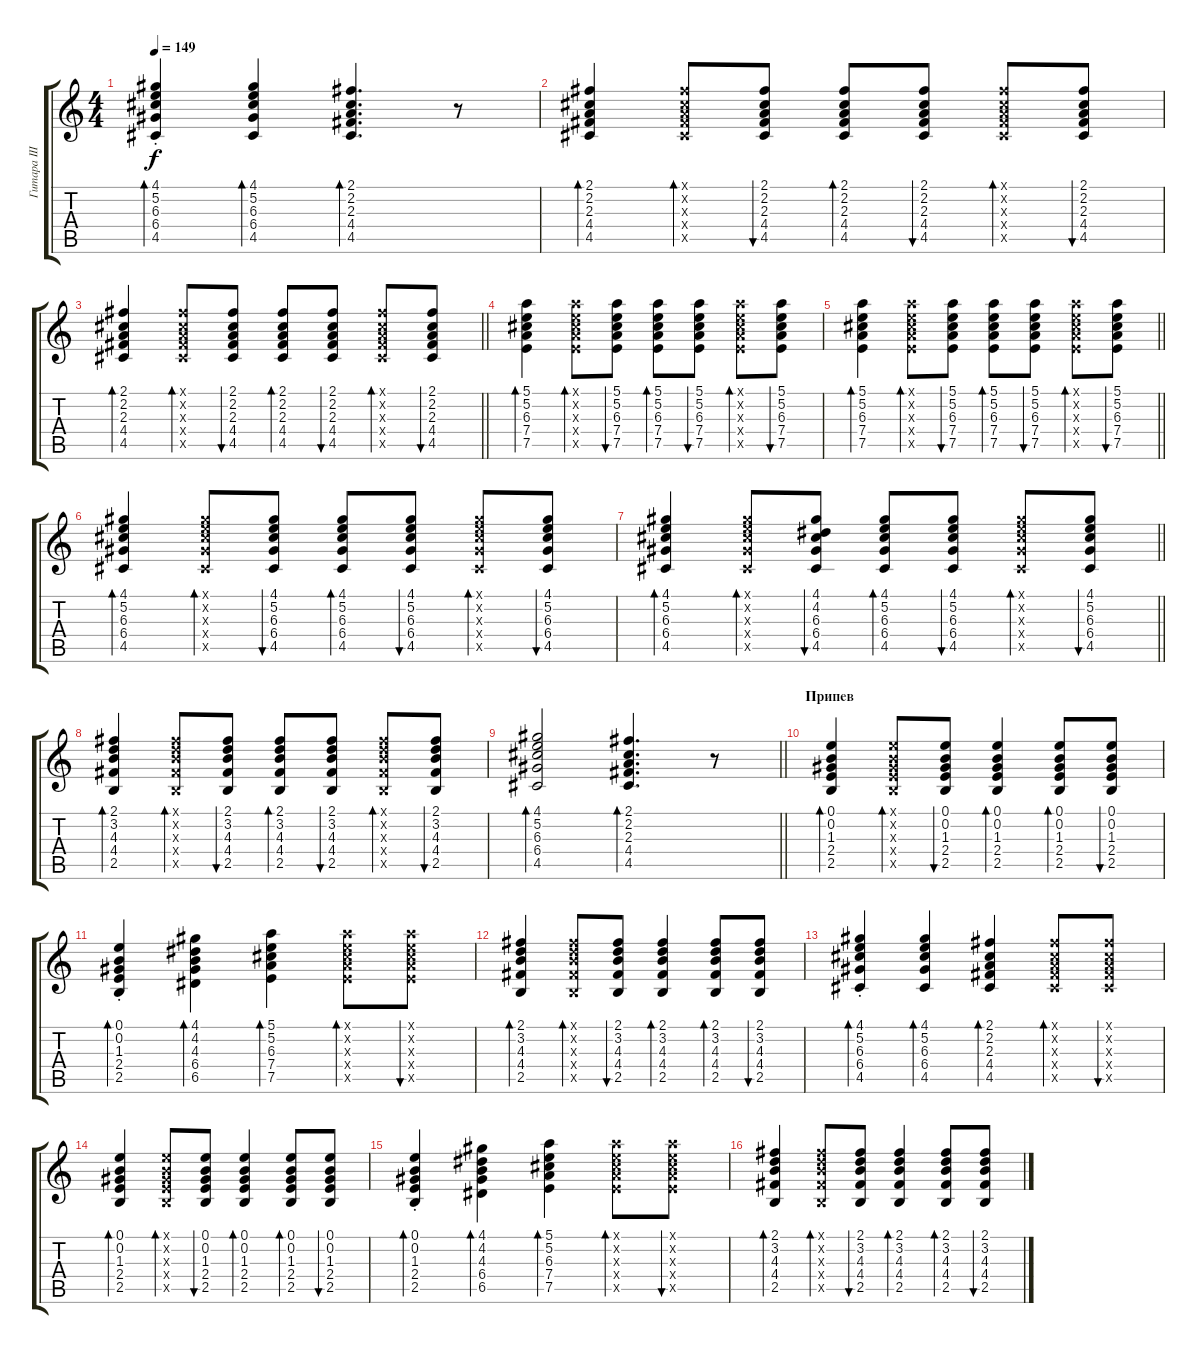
\track ("Гитара III" "Гитара III") {instrument electricguitarclean}
\staff {score tabs}
\tuning (E4 B3 G3 D3 A2 E2) {hide}
\ts (4 4)
\tempo 149
\clef g2
\ks c
(4.1{st} 5.2{st} 6.3{st} 6.4{st} 4.5{st}).4{bd 60 dy f} (4.1 5.2 6.3 6.4 4.5).4{bd 60} (2.1 2.2 2.3 4.4 4.5).4{d bd 60} r.8 |
(2.1 2.2 2.3 4.4 4.5).4{bd 60} (2.1{x} 2.2{x} 2.3{x} 4.4{x} 4.5{x}).8{bd 60} (2.1 2.2 2.3 4.4 4.5).8{bu 60} (2.1 2.2 2.3 4.4 4.5).8{bd 60} (2.1 2.2 2.3 4.4 4.5).8{bu 60} (2.1{x} 2.2{x} 2.3{x} 4.4{x} 4.5{x}).8{bd 60} (2.1 2.2 2.3 4.4 4.5).8{bu 60} |
\barLineRight lightlight
(2.1 2.2 2.3 4.4 4.5).4{bd 60} (2.1{x} 2.2{x} 2.3{x} 4.4{x} 4.5{x}).8{bd 60} (2.1 2.2 2.3 4.4 4.5).8{bu 60} (2.1 2.2 2.3 4.4 4.5).8{bd 60} (2.1 2.2 2.3 4.4 4.5).8{bu 60} (2.1{x} 2.2{x} 2.3{x} 4.4{x} 4.5{x}).8{bd 60} (2.1 2.2 2.3 4.4 4.5).8{bu 60} |
(5.1 5.2 6.3 7.4 7.5).4{bd 60} (5.1{x} 5.2{x} 6.3{x} 7.4{x} 7.5{x}).8{bd 60} (5.1 5.2 6.3 7.4 7.5).8{bu 60} (5.1 5.2 6.3 7.4 7.5).8{bd 60} (5.1 5.2 6.3 7.4 7.5).8{bu 60} (5.1{x} 5.2{x} 6.3{x} 7.4{x} 7.5{x}).8{bd 60} (5.1 5.2 6.3 7.4 7.5).8{bu 60} |
\barLineRight lightlight
(5.1 5.2 6.3 7.4 7.5).4{bd 60} (5.1{x} 5.2{x} 6.3{x} 7.4{x} 7.5{x}).8{bd 60} (5.1 5.2 6.3 7.4 7.5).8{bu 60} (5.1 5.2 6.3 7.4 7.5).8{bd 60} (5.1 5.2 6.3 7.4 7.5).8{bu 60} (5.1{x} 5.2{x} 6.3{x} 7.4{x} 7.5{x}).8{bd 60} (5.1 5.2 6.3 7.4 7.5).8{bu 60} |
(4.1 5.2 6.3 6.4 4.5).4{bd 60} (4.1{x} 5.2{x} 6.3{x} 6.4{x} 4.5{x}).8{bd 60} (4.1 5.2 6.3 6.4 4.5).8{bu 60} (4.1 5.2 6.3 6.4 4.5).8{bd 60} (4.1 5.2 6.3 6.4 4.5).8{bu 60} (4.1{x} 5.2{x} 6.3{x} 6.4{x} 4.5{x}).8{bd 60} (4.1 5.2 6.3 6.4 4.5).8{bu 60} |
\barLineRight lightlight
(4.1 5.2 6.3 6.4 4.5).4{bd 60} (4.1{x} 5.2{x} 6.3{x} 6.4{x} 4.5{x}).8{bd 60} (4.1 4.2 6.3 6.4 4.5).8{bu 60} (4.1 5.2 6.3 6.4 4.5).8{bd 60} (4.1 5.2 6.3 6.4 4.5).8{bu 60} (4.1{x} 5.2{x} 6.3{x} 6.4{x} 4.5{x}).8{bd 60} (4.1 5.2 6.3 6.4 4.5).8{bu 60} |
(2.1 3.2 4.3 4.4 2.5).4{bd 60} (2.1{x} 3.2{x} 4.3{x} 4.4{x} 2.5{x}).8{bd 60} (2.1 3.2 4.3 4.4 2.5).8{bu 60} (2.1 3.2 4.3 4.4 2.5).8{bd 60} (2.1 3.2 4.3 4.4 2.5).8{bu 60} (2.1{x} 3.2{x} 4.3{x} 4.4{x} 2.5{x}).8{bd 60} (2.1 3.2 4.3 4.4 2.5).8{bu 60} |
\barLineRight lightlight
(4.1 5.2 6.3 6.4 4.5).2{bd 240} (2.1 2.2 2.3 4.4 4.5).4{d bd 240} r.8 |
\section ("" "Припев")
(0.1 0.2 1.3 2.4 2.5).4{bd 60} (0.1{x} 0.2{x} 1.3{x} 2.4{x} 2.5{x}).8{bd 60} (0.1 0.2 1.3 2.4 2.5).8{bu 60} (0.1 0.2 1.3 2.4 2.5).4{bd 60} (0.1 0.2 1.3 2.4 2.5).8{bd 60} (0.1 0.2 1.3 2.4 2.5).8{bu 60} |
(0.1{st} 0.2{st} 1.3{st} 2.4{st} 2.5{st}).4{bd 60} (4.1 4.2 4.3 6.4 6.5).4{bd 60} (5.1 5.2 6.3 7.4 7.5).4{bd 60} (5.1{x} 5.2{x} 6.3{x} 7.4{x} 7.5{x}).8{bd 60} (5.1{x} 5.2{x} 6.3{x} 7.4{x} 7.5{x}).8{bu 60} |
(2.1 3.2 4.3 4.4 2.5).4{bd 60} (2.1{x} 3.2{x} 4.3{x} 4.4{x} 2.5{x}).8{bd 60} (2.1 3.2 4.3 4.4 2.5).8{bu 60} (2.1 3.2 4.3 4.4 2.5).4{bd 120} (2.1 3.2 4.3 4.4 2.5).8{bd 120} (2.1 3.2 4.3 4.4 2.5).8{bu 60} |
(4.1{st} 5.2{st} 6.3{st} 6.4{st} 4.5{st}).4{bd 60} (4.1 5.2 6.3 6.4 4.5).4{bd 60} (2.1 2.2 2.3 4.4 4.5).4{bd 60} (2.1{x} 2.2{x} 2.3{x} 4.4{x} 4.5{x}).8{bd 60} (2.1{x} 2.2{x} 2.3{x} 4.4{x} 4.5{x}).8{bu 60} |
(0.1 0.2 1.3 2.4 2.5).4{bd 60} (0.1{x} 0.2{x} 1.3{x} 2.4{x} 2.5{x}).8{bd 60} (0.1 0.2 1.3 2.4 2.5).8{bu 60} (0.1 0.2 1.3 2.4 2.5).4{bd 60} (0.1 0.2 1.3 2.4 2.5).8{bd 60} (0.1 0.2 1.3 2.4 2.5).8{bu 60} |
(0.1{st} 0.2{st} 1.3{st} 2.4{st} 2.5{st}).4{bd 60} (4.1 4.2 4.3 6.4 6.5).4{bd 60} (5.1 5.2 6.3 7.4 7.5).4{bd 60} (5.1{x} 5.2{x} 6.3{x} 7.4{x} 7.5{x}).8{bd 60} (5.1{x} 5.2{x} 6.3{x} 7.4{x} 7.5{x}).8{bu 60} |
(2.1 3.2 4.3 4.4 2.5).4{bd 60} (2.1{x} 3.2{x} 4.3{x} 4.4{x} 2.5{x}).8{bd 60} (2.1 3.2 4.3 4.4 2.5).8{bu 60} (2.1 3.2 4.3 4.4 2.5).4{bd 120} (2.1 3.2 4.3 4.4 2.5).8{bd 120} (2.1 3.2 4.3 4.4 2.5).8{bu 60}
